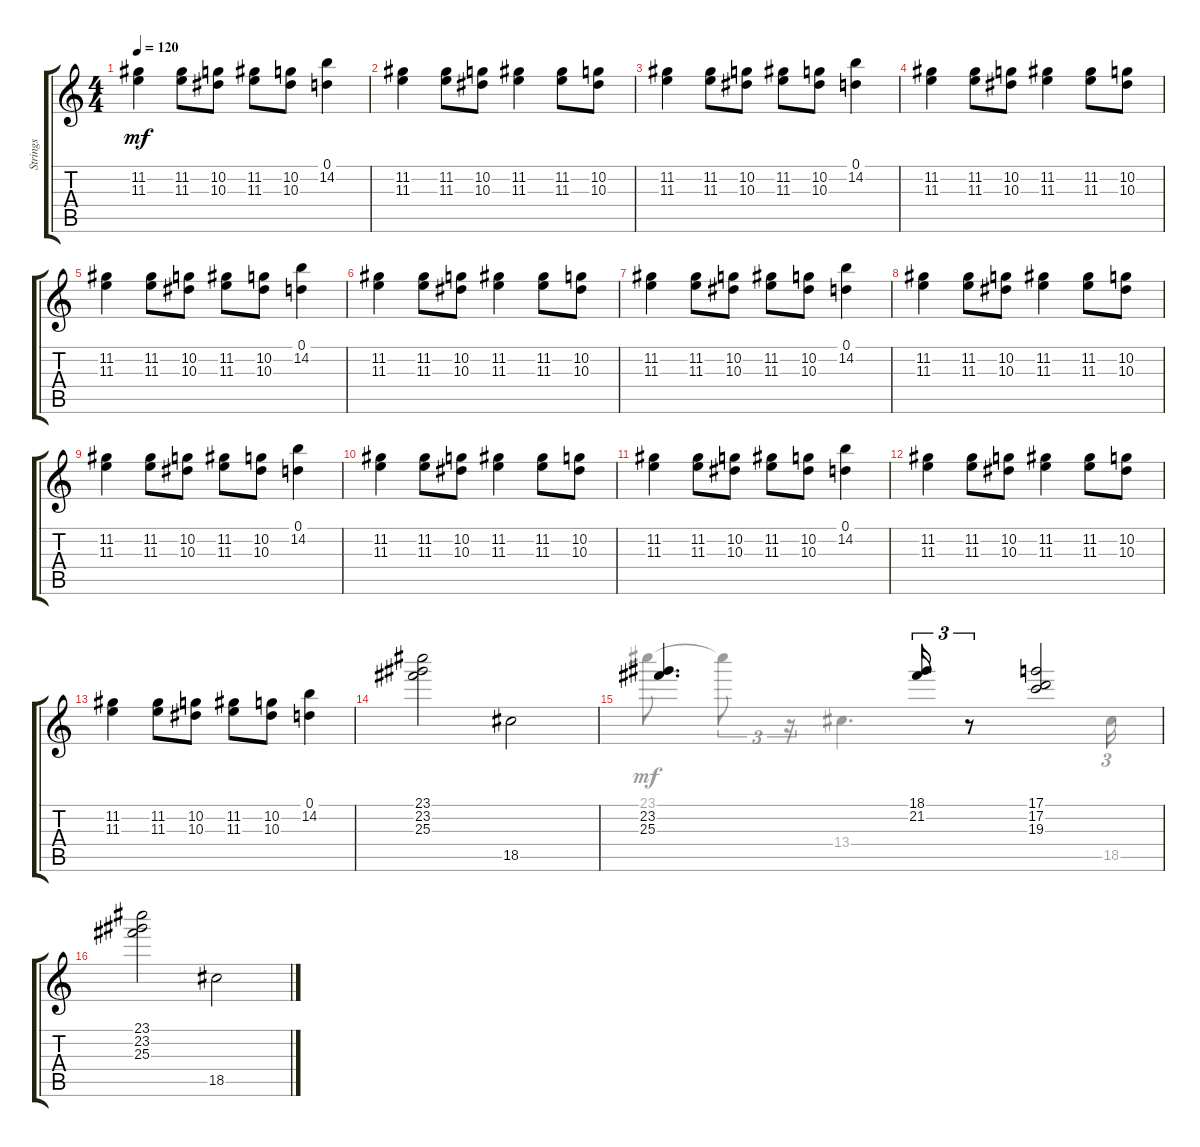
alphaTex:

\track ("Strings" "Strings") {instrument electricguitarclean}
\staff {score tabs}
\tuning (D4 A3 F3 C3 G2 C2) {hide}
\voice
\ts (4 4)
\tempo 120
\clef g2
\ks aminor
(11.2 11.3).4{dy mf} (11.2 11.3).8 (10.2 10.3).8 (11.2 11.3).8 (10.2 10.3).8 (0.1 14.2).4 |
(11.2 11.3).4 (11.2 11.3).8 (10.2 10.3).8 (11.2 11.3).4 (11.2 11.3).8 (10.2 10.3).8 |
(11.2 11.3).4 (11.2 11.3).8 (10.2 10.3).8 (11.2 11.3).8 (10.2 10.3).8 (0.1 14.2).4 |
(11.2 11.3).4 (11.2 11.3).8 (10.2 10.3).8 (11.2 11.3).4 (11.2 11.3).8 (10.2 10.3).8 |
(11.2 11.3).4 (11.2 11.3).8 (10.2 10.3).8 (11.2 11.3).8 (10.2 10.3).8 (0.1 14.2).4 |
(11.2 11.3).4 (11.2 11.3).8 (10.2 10.3).8 (11.2 11.3).4 (11.2 11.3).8 (10.2 10.3).8 |
(11.2 11.3).4 (11.2 11.3).8 (10.2 10.3).8 (11.2 11.3).8 (10.2 10.3).8 (0.1 14.2).4 |
(11.2 11.3).4 (11.2 11.3).8 (10.2 10.3).8 (11.2 11.3).4 (11.2 11.3).8 (10.2 10.3).8 |
(11.2 11.3).4 (11.2 11.3).8 (10.2 10.3).8 (11.2 11.3).8 (10.2 10.3).8 (0.1 14.2).4 |
(11.2 11.3).4 (11.2 11.3).8 (10.2 10.3).8 (11.2 11.3).4 (11.2 11.3).8 (10.2 10.3).8 |
(11.2 11.3).4 (11.2 11.3).8 (10.2 10.3).8 (11.2 11.3).8 (10.2 10.3).8 (0.1 14.2).4 |
(11.2 11.3).4 (11.2 11.3).8 (10.2 10.3).8 (11.2 11.3).4 (11.2 11.3).8 (10.2 10.3).8 |
(11.2 11.3).4 (11.2 11.3).8 (10.2 10.3).8 (11.2 11.3).8 (10.2 10.3).8 (0.1 14.2).4 |
(23.1 23.2 25.3).2 18.5.2 |
(23.2 25.3).4{d} (18.1 21.2).16{tu (3 2)} r.8{tu (3 2)} (17.1 17.2 19.3).2 |
(23.1 23.2 25.3).2 18.5.2
\voice
\clef g2
\ottava regular
\simile none
\ks aminor
|
|
|
|
|
|
|
|
|
|
|
|
|
|
23.1.8 23.1{t}.8{tu (3 2)} r.16{tu (3 2)} 13.4.4{d} 18.5.16{tu (3 2)} |
